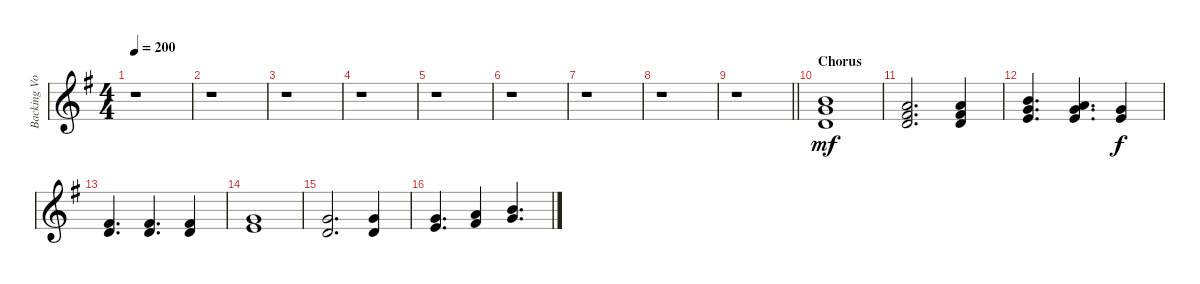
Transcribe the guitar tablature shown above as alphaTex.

\track ("Backing Vocals" "Backing Vo") {instrument choiraahs}
\staff {score}
\tuning (E4 B3 G3 D3 A2 E2) {hide}
\ts (4 4)
\tempo 200
\clef g2
\ks g
r.1{dy mf} |
r.1 |
r.1 |
r.1 |
r.1 |
r.1 |
r.1 |
r.1 |
\barLineRight lightlight
r.1 |
\section ("" "Chorus")
(7.1 8.2 7.3).1 |
(5.1 7.2 7.3).2{d} (5.1 7.2 7.3).4 |
(7.1 8.2 9.3).4{d} (5.1 8.2 9.3).4{d} (8.2 9.3).4{dy f} |
(7.2 7.3).4{d} (7.2 7.3).4{d} (7.2 7.3).4 |
(8.2 9.3).1 |
(8.2 7.3).2{d} (8.2 7.3).4 |
(8.2 9.3).4{d} (10.2 11.3).4 (12.2 12.3).4{d}
